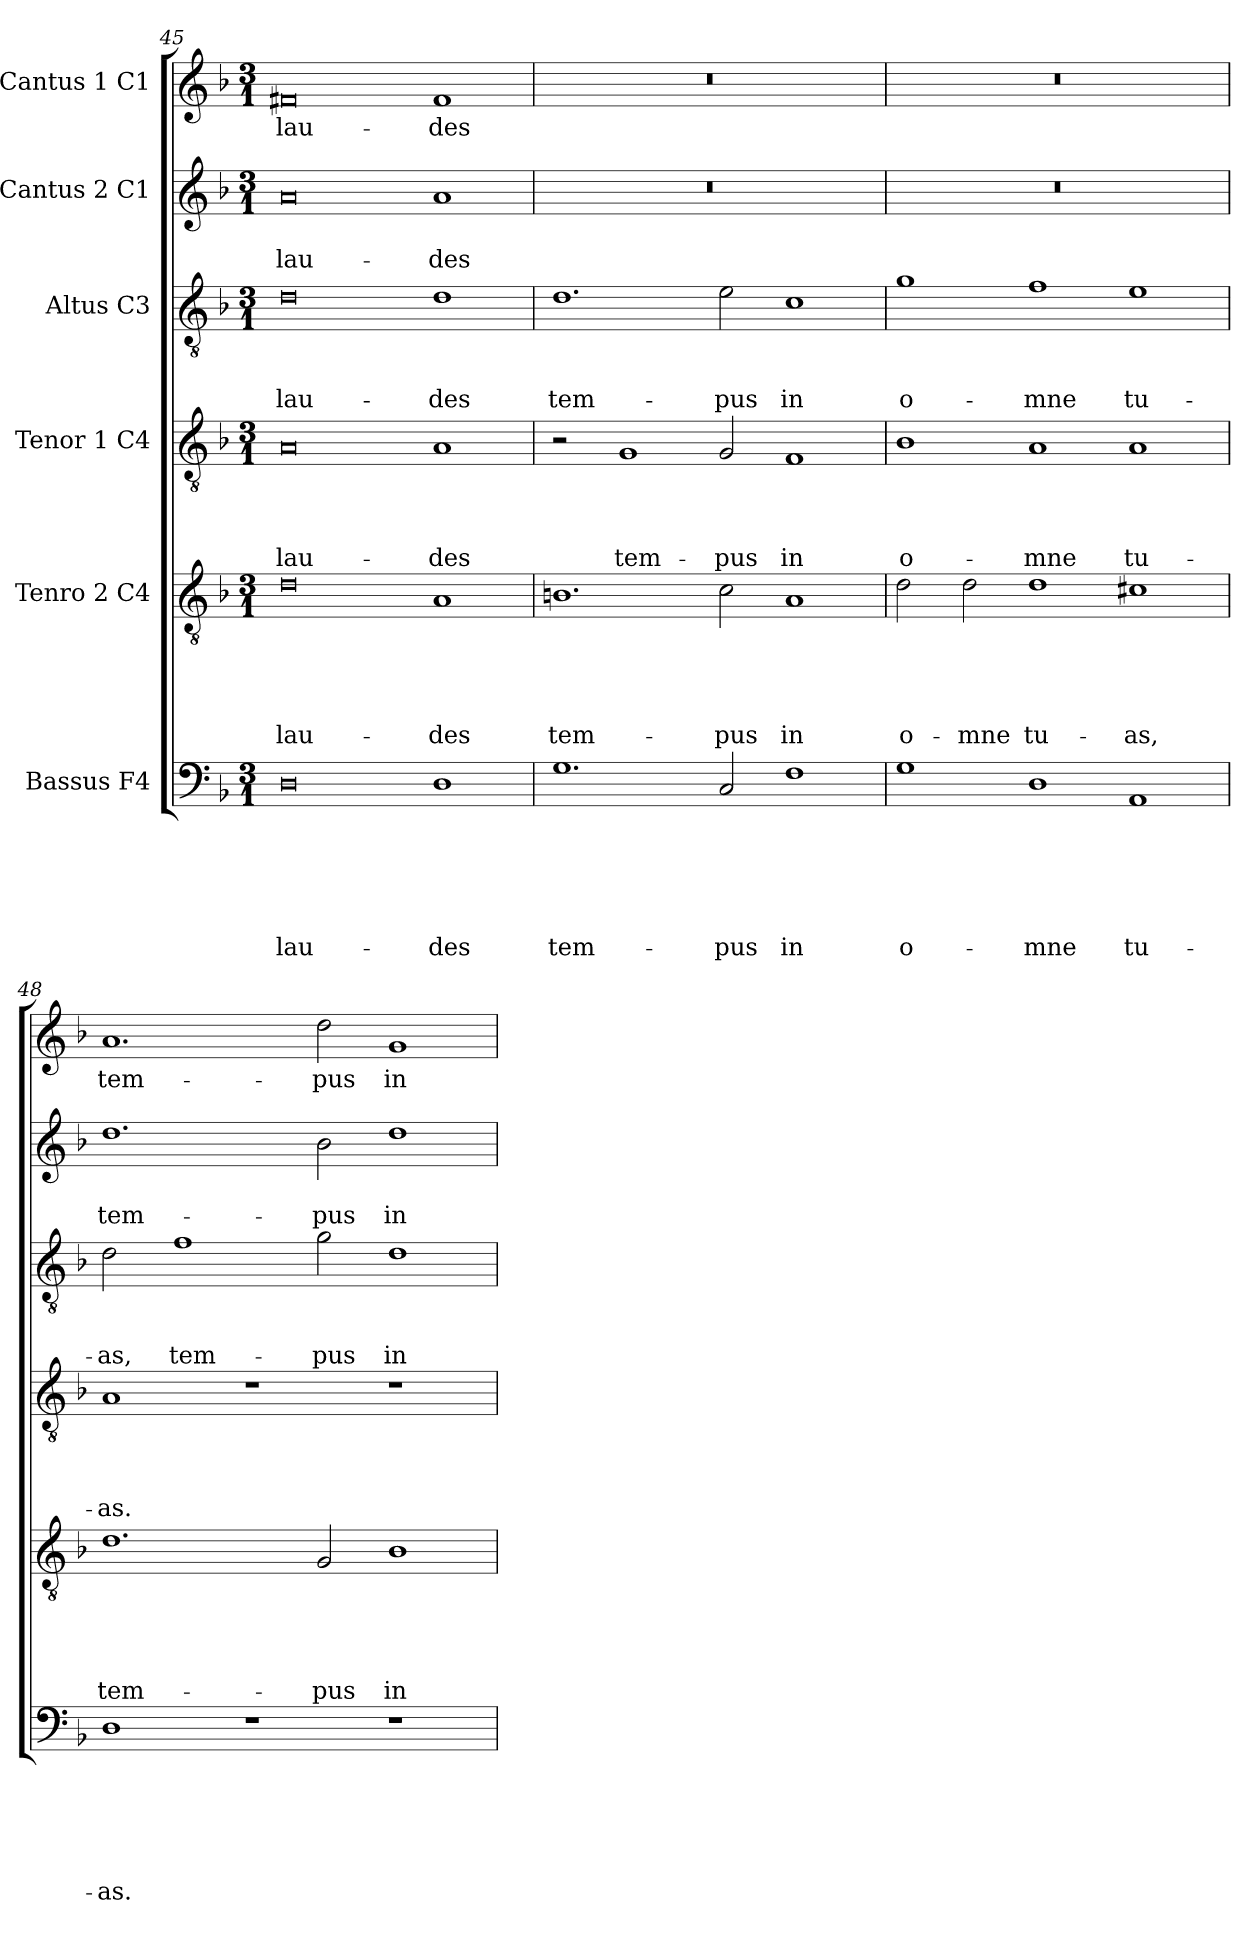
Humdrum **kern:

**kern	**text	**text	**text	**text	**text	**text	**kern	**text	**text	**text	**text	**text	**kern	**text	**text	**text	**text	**kern	**text	**text	**text	**kern	**text	**text	**kern	**text
*part6	*part6	*part6	*part6	*part6	*part6	*part6	*part5	*part5	*part5	*part5	*part5	*part5	*part4	*part4	*part4	*part4	*part4	*part3	*part3	*part3	*part3	*part2	*part2	*part2	*part1	*part1
*staff6	*staff6	*staff6	*staff6	*staff6	*staff6	*staff6	*staff5	*staff5	*staff5	*staff5	*staff5	*staff5	*staff4	*staff4	*staff4	*staff4	*staff4	*staff3	*staff3	*staff3	*staff3	*staff2	*staff2	*staff2	*staff1	*staff1
*I"Bassus F4	*	*	*	*	*	*	*I"Tenro 2 C4	*	*	*	*	*	*I"Tenor 1 C4	*	*	*	*	*I"Altus C3	*	*	*	*I"Cantus 2 C1	*	*	*I"Cantus 1 C1	*
*clefF4	*	*	*	*	*	*	*clefGv2	*	*	*	*	*	*clefGv2	*	*	*	*	*clefGv2	*	*	*	*clefG2	*	*	*clefG2	*
*k[b-]	*	*	*	*	*	*	*k[b-]	*	*	*	*	*	*k[b-]	*	*	*	*	*k[b-]	*	*	*	*k[b-]	*	*	*k[b-]	*
*F:	*	*	*	*	*	*	*F:	*	*	*	*	*	*F:	*	*	*	*	*F:	*	*	*	*F:	*	*	*F:	*
*M3/1	*	*	*	*	*	*	*M3/1	*	*	*	*	*	*M3/1	*	*	*	*	*M3/1	*	*	*	*M3/1	*	*	*M3/1	*
=45	=45	=45	=45	=45	=45	=45	=45	=45	=45	=45	=45	=45	=45	=45	=45	=45	=45	=45	=45	=45	=45	=45	=45	=45	=45	=45
0D	.	.	.	.	.	lau-	0d	.	.	.	.	lau-	0A	.	.	.	lau-	0d	.	.	lau-	0a	.	lau-	0f#X	lau-
1D	.	.	.	.	.	-des	1A	.	.	.	.	-des	1A	.	.	.	-des	1d	.	.	-des	1a	.	-des	1f#	-des
=46	=46	=46	=46	=46	=46	=46	=46	=46	=46	=46	=46	=46	=46	=46	=46	=46	=46	=46	=46	=46	=46	=46	=46	=46	=46	=46
1.G	.	.	.	.	.	tem-	1.Bn	.	.	.	.	tem-	2r	.	.	.	.	1.d	.	.	tem-	0.r	.	.	0.r	.
.	.	.	.	.	.	.	.	.	.	.	.	.	1G	.	.	.	tem-	.	.	.	.	.	.	.	.	.
2C/	.	.	.	.	.	-pus	2c\	.	.	.	.	-pus	2G/	.	.	.	-pus	2e\	.	.	-pus	.	.	.	.	.
1F	.	.	.	.	.	in	1A	.	.	.	.	in	1F	.	.	.	in	1c	.	.	in	.	.	.	.	.
=47	=47	=47	=47	=47	=47	=47	=47	=47	=47	=47	=47	=47	=47	=47	=47	=47	=47	=47	=47	=47	=47	=47	=47	=47	=47	=47
1G	.	.	.	.	.	o-	2d\	.	.	.	.	o-	1B-	.	.	.	o-	1g	.	.	o-	0.r	.	.	0.r	.
.	.	.	.	.	.	.	2d\	.	.	.	.	-mne	.	.	.	.	.	.	.	.	.	.	.	.	.	.
1D	.	.	.	.	.	-mne	1d	.	.	.	.	tu-	1A	.	.	.	-mne	1f	.	.	-mne	.	.	.	.	.
1AA	.	.	.	.	.	tu-	1c#X	.	.	.	.	-as,	1A	.	.	.	tu-	1e	.	.	tu-	.	.	.	.	.
=48	=48	=48	=48	=48	=48	=48	=48	=48	=48	=48	=48	=48	=48	=48	=48	=48	=48	=48	=48	=48	=48	=48	=48	=48	=48	=48
1D	.	.	.	.	.	-as.	1.d	.	.	.	.	tem-	1A	.	.	.	-as.	2d\	.	.	-as,	1.dd	.	tem-	1.a	tem-
.	.	.	.	.	.	.	.	.	.	.	.	.	.	.	.	.	.	1f	.	.	tem-	.	.	.	.	.
1r	.	.	.	.	.	.	.	.	.	.	.	.	1r	.	.	.	.	.	.	.	.	.	.	.	.	.
.	.	.	.	.	.	.	2G/	.	.	.	.	-pus	.	.	.	.	.	2g\	.	.	-pus	2b-\	.	-pus	2dd\	-pus
1r	.	.	.	.	.	.	1B-	.	.	.	.	in	1r	.	.	.	.	1d	.	.	in	1dd	.	in	1g	in
=	=	=	=	=	=	=	=	=	=	=	=	=	=	=	=	=	=	=	=	=	=	=	=	=	=	=
*-	*-	*-	*-	*-	*-	*-	*-	*-	*-	*-	*-	*-	*-	*-	*-	*-	*-	*-	*-	*-	*-	*-	*-	*-	*-	*-
